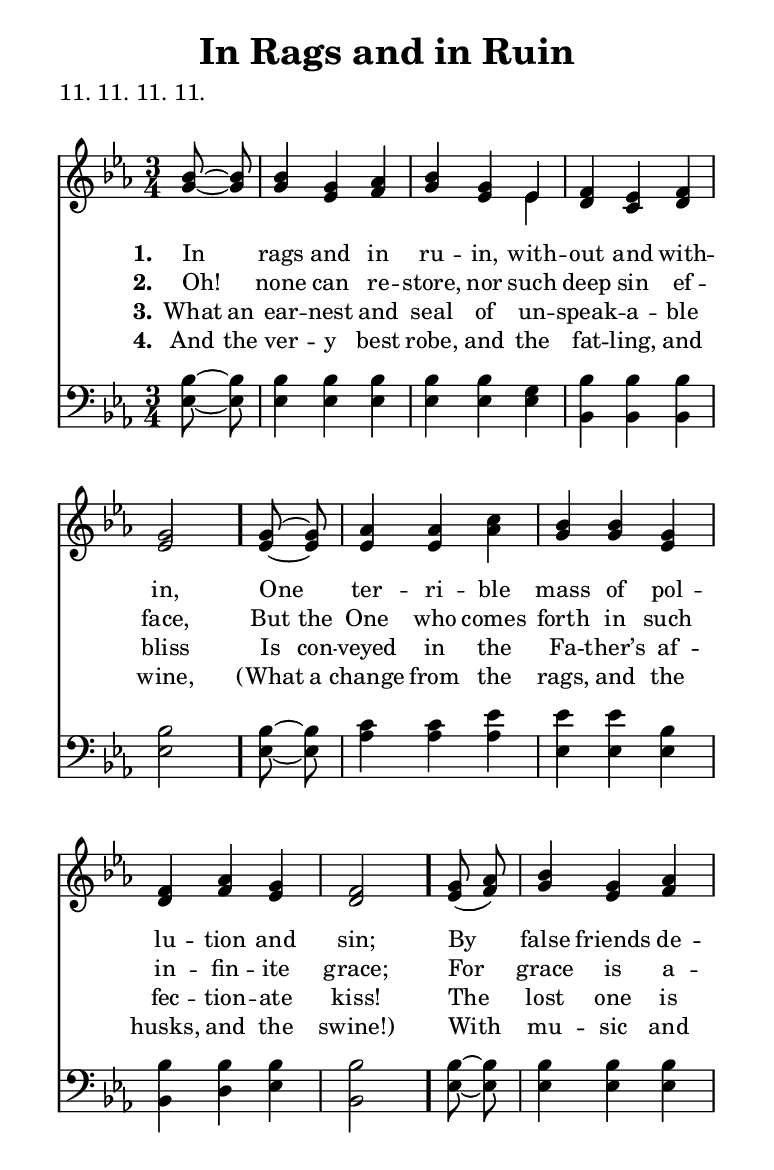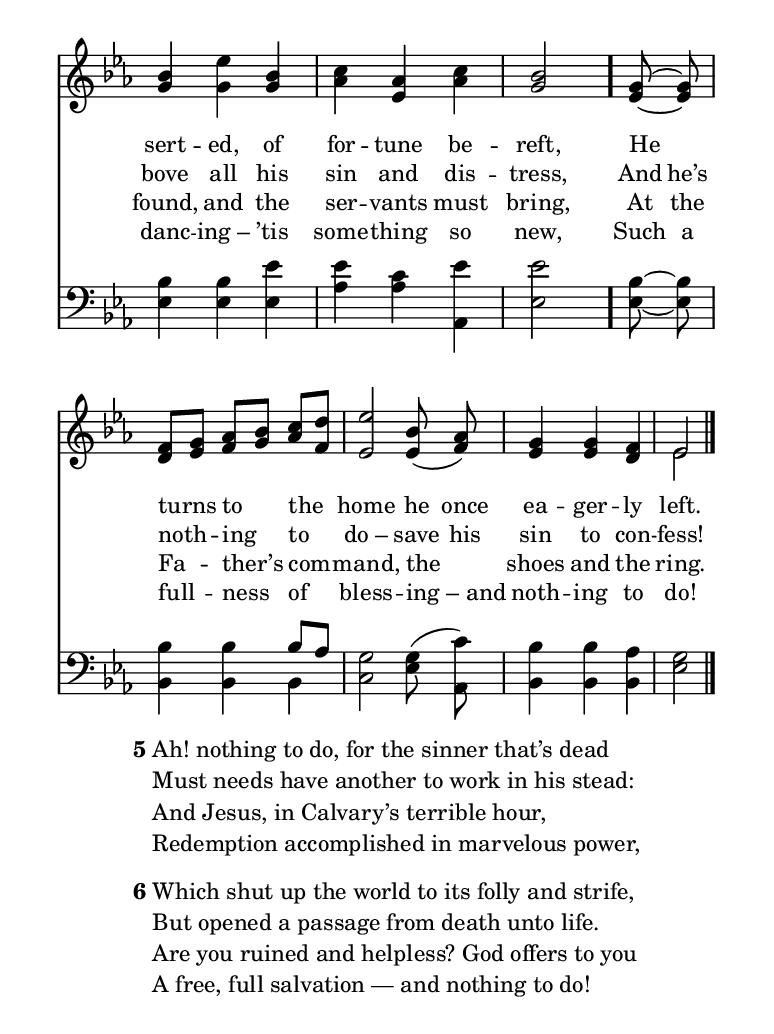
\include "common/global.ily"
\paper {
  \include "common/paper.ily"
  ragged-bottom = ##t
  ragged-last-bottom = ##t
  page-count = ##f
}

\header{
  %gospel
  hymnnumber = "26"
  title = "In Rags and in Ruin"
  tunename = "Comfort"
  meter = "11. 11. 11. 11."
  poet = ""
  composer = ""
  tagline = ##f
}

% for fermata in MIDI
ta = { \tempo 4=90 }
tb = { \tempo 4=45 }

patternAA = { c8 ~ c8 | c4 c4 c4 | c4 c4 c4 | c4 c4 c4 | c2 }
patternAB = { c8( c8) | c4 c4 c4 | c4 c4 c4 | c4 c4 c4 | c2 }

patternBA = { c8 ~ c8 | c8[ c8] c8[ c8] c8[ c8] | c2 c8( c8) | c4 c4 c4 | c2 }
patternBB = { c8 ~ c8 | c4      c4      c8[ c8] | c2 c8( c8) | c4 c4 c4 | c2 }
patternBC = { c8 ~ c8 | c4      c4      c4      | c2 c8( c8) | c4 c4 c4 | c2 }

global = {
  \include "common/overrides.ily"
  \override Staff.TimeSignature.style = #'numbered
  \time 3/4
  \override Score.MetronomeMark.transparent = ##t % hide all fermata changes too
  \ta
  \key ees \major
  \partial 4
  \autoBeamOff
}

notesSoprano = {
\global
\relative c'' {

  \changePitch \patternAA { bes bes | bes g aes       | bes g ees   | f ees f | g   }
  \changePitch \patternAA { g g     | aes aes c       | bes bes g   | f aes g | f   }
  \changePitch \patternAB { g aes   | bes g aes       | bes ees bes | c aes c | bes }
  \changePitch \patternBA { g g     | f g aes bes c d | ees bes aes | g g f   | ees }

  \bar "|."

}
}

notesAlto = {
\global
\relative e' {

  \changePitch \patternAA { g g     | g ees f         | g ees ees | d c d       | ees }
  \changePitch \patternAA { ees ees | ees ees aes     | g g ees   | d f ees     | d   }
  \changePitch \patternAB { ees f   | g ees f         | g g g     | aes ees aes | g   }
  \changePitch \patternBA { ees ees | d ees f g aes f | ees ees f | ees ees d   | ees }

}
}

notesTenor = {
\global
\relative a {

  \changePitch \patternAA { bes bes | bes bes bes     | bes bes g   | bes bes bes | bes }
  \changePitch \patternAA { bes bes | c c ees         | ees ees bes | bes bes bes | bes }
  \changePitch \patternAA { bes bes | bes bes bes     | bes bes ees | ees c ees   | ees }
  \changePitch \patternBB { bes bes | bes bes bes aes | g g c       | bes bes aes | g   }

}
}

notesBass = {
\global
\relative f {

  \changePitch \patternAA { ees ees | ees ees ees | ees ees ees | bes bes bes  | ees  }
  \changePitch \patternAA { ees ees | aes aes aes | ees ees ees | bes d ees    | bes  }
  \changePitch \patternAA { ees ees | ees ees ees | ees ees ees | aes aes aes, | ees' }
  \changePitch \patternBC { ees ees | bes bes bes | c ees aes,  | bes bes bes  | ees  }

}
}

wordsA = \lyricmode {
\set stanza = "1."

In rags and in ru -- in, with -- out and with -- in, \bar "."
One ter -- ri -- ble mass of pol -- lu -- tion and sin; \bar "."
By false friends de -- sert -- ed, of for -- tune be -- reft, \bar "."
He turns to the home { \mon } he once { \moff } ea -- ger -- ly left. \bar "."

}

wordsB = \lyricmode {
\set stanza = "2."

Oh! none can re -- store, nor such deep sin ef -- face,
{ \mon } But the { \moff } One who comes forth in such in -- fin -- ite grace;
For grace is a -- bove all his sin and dis -- tress,
{ \mon } And he’s { \moff } noth -- ing to do_– { \mon } save his { \moff } sin to con -- fess!

}

wordsC = \lyricmode {
\set stanza = "3."

{ \mon } What an { \moff } ear -- nest and seal of un -- speak -- a -- ble bliss
{ \mon } Is con -- veyed { \moff } in the Fa -- ther’s af -- fec -- tion -- ate kiss!
The lost one is found, and the ser -- vants must bring,
{ \mon } At the { \moff } Fa -- ther’s com -- mand, the shoes and the ring.

}

wordsD = \lyricmode {
\set stanza = "4."

{ \mon } And the { \moff } ver -- y best robe, and the fat -- ling, and wine,
{ \mon } (What a { \moff } change from the rags, and the husks, and the swine!)
With mu -- sic and danc -- ing_– ’tis some -- thing so new,
{ \mon } Such a { \moff } full -- ness of bless -- ing_– and noth -- ing to do!

}

wordsE = \markuplist {

\line { Ah! nothing to do, for the sinner that’s dead }
\line { Must needs have another to work in his stead: }
\line { And Jesus, in Calvary’s terrible hour,        }
\line { Redemption accomplished in marvelous power,   }

}

wordsF = \markuplist {

\line { Which shut up the world to its folly and strife, }
\line { But opened a passage from death unto life.       }
\line { Are you ruined and helpless? God offers to you   }
\line { A free, full salvation — and nothing to do!      }

}

\score {
  \context ChoirStaff <<
    \context Staff = upper <<
      \set Staff.autoBeaming = ##f
      \set ChoirStaff.systemStartDelimiter = #'SystemStartBar
      \set ChoirStaff.printPartCombineTexts = ##f
      \partcombine #'(2 . 11) \notesSoprano \notesAlto
      \context NullVoice = sopranos { \voiceOne << \notesSoprano >> }
      \context Lyrics = one   \lyricsto sopranos \wordsA
      \context Lyrics = two   \lyricsto sopranos \wordsB
      \context Lyrics = three \lyricsto sopranos \wordsC
      \context Lyrics = four  \lyricsto sopranos \wordsD
    >>
    \context Staff = men <<
      \set Staff.autoBeaming = ##f
      \clef bass
      \set ChoirStaff.printPartCombineTexts = ##f
      \partcombine #'(2 . 11) \notesTenor \notesBass
    >>
  >>
  \layout {
    \include "common/layout.ily"
  }
  #(cond ((ly:get-option 'eog-midi-permitted) #{ \midi{
    \include "common/midi.ily"
  } #}))
}

\markup { \vcenter \fill-line { \column {
  \vspace #0.5 % not enough space for \vspace #1
  \line{ \bold 5 \column { \wordsE } } \combine \null \vspace #0.4
  \line{ \bold 6 \column { \wordsF } }
  \vspace #0.5 % not enough space for \vspace #1
} } }

\version "2.19.49"  % necessary for upgrading to future LilyPond versions.

% vi:set et ts=2 sw=2 ai nocindent syntax=lilypond:
